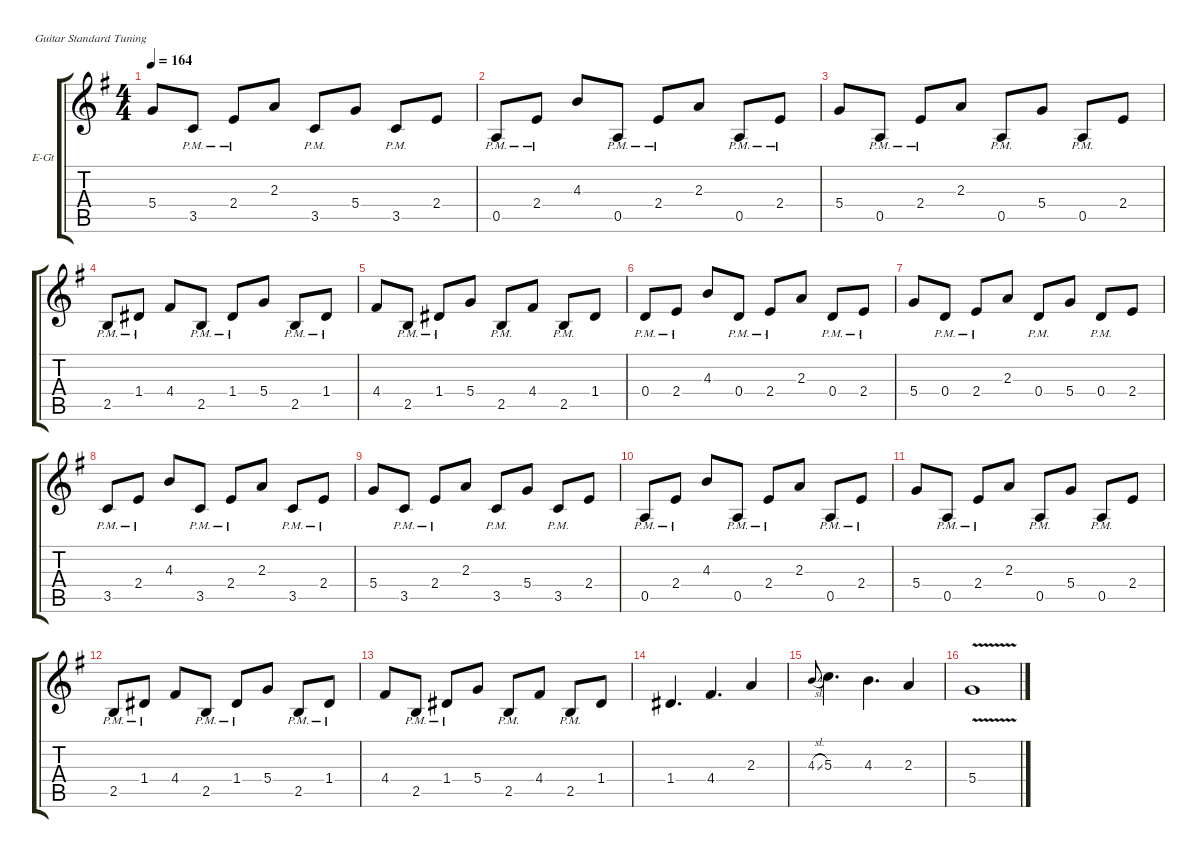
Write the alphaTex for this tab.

\defaultSystemsLayout 4
\hideDynamics
\bracketExtendMode groupsimilarinstruments
\firstSystemTrackNameOrientation horizontal
\otherSystemsTrackNameOrientation horizontal
\track ("Guitar II (solo)" "E-Gt") {multiBarRest instrument distortionguitar}
\staff {score tabs}
\tuning (E4 B3 G3 D3 A2 E2)
\ts (4 4)
\tempo 164
\clef g2
\ks eminor
5.4.8{dy ff} 3.5{pm}.8 2.4{pm}.8 2.3.8 3.5{pm}.8 5.4.8 3.5{pm}.8 2.4.8 |
0.5{pm}.8 2.4{pm}.8 4.3.8 0.5{pm}.8 2.4{pm}.8 2.3.8 0.5{pm}.8 2.4{pm}.8 |
5.4.8 0.5{pm}.8 2.4{pm}.8 2.3.8 0.5{pm}.8 5.4.8 0.5{pm}.8 2.4.8 |
2.5{pm}.8 1.4{pm}.8 4.4.8 2.5{pm}.8 1.4{pm}.8 5.4.8 2.5{pm}.8 1.4{pm}.8 |
4.4.8 2.5{pm}.8 1.4{pm}.8 5.4.8 2.5{pm}.8 4.4.8 2.5{pm}.8 1.4.8 |
0.4{pm}.8 2.4{pm}.8 4.3.8 0.4{pm}.8 2.4{pm}.8 2.3.8 0.4{pm}.8 2.4{pm}.8 |
5.4.8 0.4{pm}.8 2.4{pm}.8 2.3.8 0.4{pm}.8 5.4.8 0.4{pm}.8 2.4.8 |
3.5{pm}.8 2.4{pm}.8 4.3.8 3.5{pm}.8 2.4{pm}.8 2.3.8 3.5{pm}.8 2.4{pm}.8 |
5.4.8 3.5{pm}.8 2.4{pm}.8 2.3.8 3.5{pm}.8 5.4.8 3.5{pm}.8 2.4.8 |
0.5{pm}.8 2.4{pm}.8 4.3.8 0.5{pm}.8 2.4{pm}.8 2.3.8 0.5{pm}.8 2.4{pm}.8 |
5.4.8 0.5{pm}.8 2.4{pm}.8 2.3.8 0.5{pm}.8 5.4.8 0.5{pm}.8 2.4.8 |
2.5{pm}.8 1.4{pm}.8 4.4.8 2.5{pm}.8 1.4{pm}.8 5.4.8 2.5{pm}.8 1.4{pm}.8 |
4.4.8 2.5{pm}.8 1.4{pm}.8 5.4.8 2.5{pm}.8 4.4.8 2.5{pm}.8 1.4.8 |
1.4.4{d} 4.4.4{d} 2.3.4 |
4.3{sl}.8{gr onbeat} 5.3.4{d} 4.3.4{d} 2.3.4 |
5.4{v}.1
